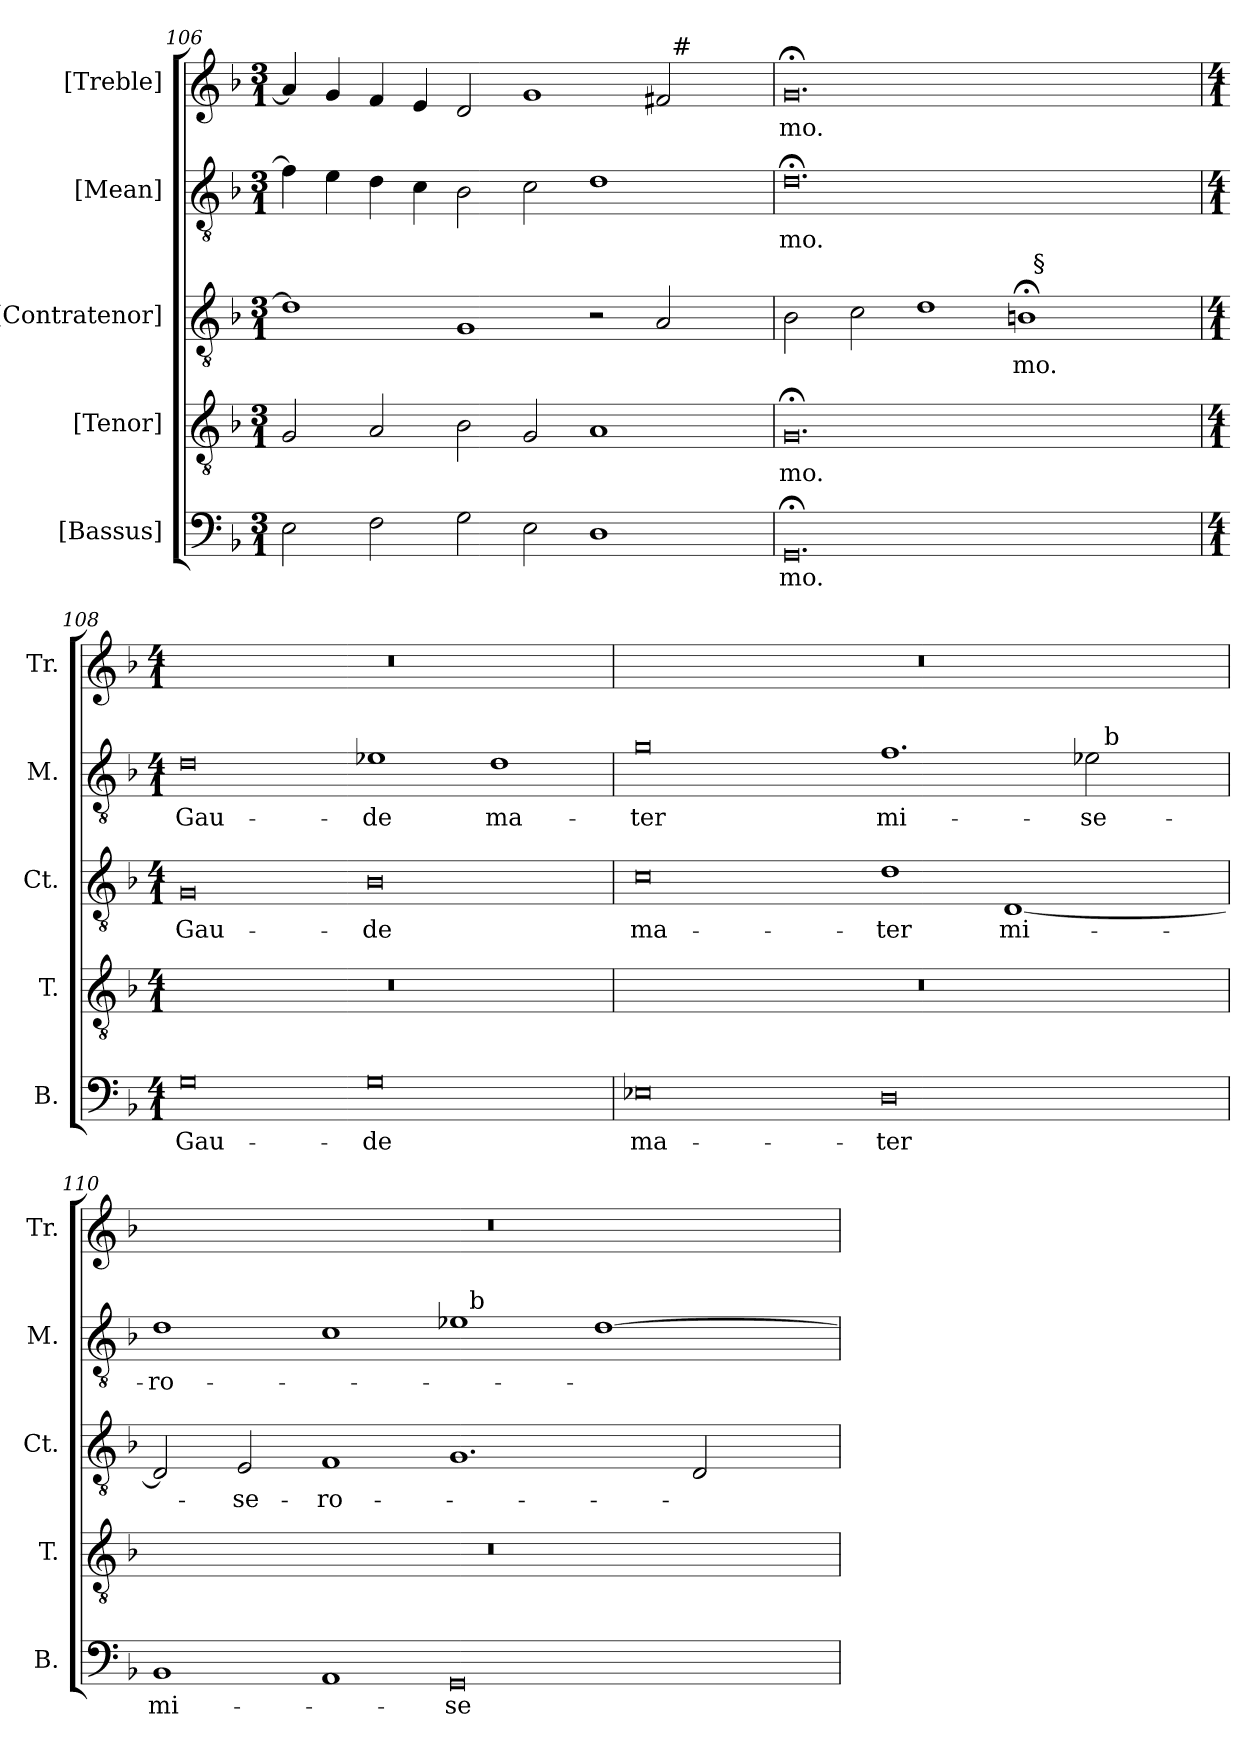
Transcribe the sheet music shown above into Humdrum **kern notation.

**kern	**text	**kern	**text	**kern	**text	**kern	**text	**kern	**text
*part5	*part5	*part4	*part4	*part3	*part3	*part2	*part2	*part1	*part1
*staff5	*staff5	*staff4	*staff4	*staff3	*staff3	*staff2	*staff2	*staff1	*staff1
*I"[Bassus]	*	*I"[Tenor]	*	*I"[Contratenor]	*	*I"[Mean]	*	*I"[Treble]	*
*I'B.	*	*I'T.	*	*I'Ct.	*	*I'M.	*	*I'Tr.	*
!!LO:LB:g=z
*clefF4	*	*clefGv2	*	*clefGv2	*	*clefGv2	*	*clefG2	*
*	*	*ITrd7c12	*	*ITrd7c12	*	*ITrd7c12	*	*	*
*k[b-]	*	*k[b-]	*	*k[b-]	*	*k[b-]	*	*k[b-]	*
*F:	*	*F:	*	*F:	*	*F:	*	*F:	*
*M3/1	*	*M3/1	*	*M3/1	*	*M3/1	*	*M3/1	*
=106	=106	=106	=106	=106	=106	=106	=106	=106	=106
*	*	*	*	*	*	*	*	*^	*
2Ei\	.	2GGi/	.	1Di]	.	4Fi\]	.	4ai/]	1ryy	.
.	.	.	.	.	.	4Ei\	.	4gi/	.	.
2Fi\	.	2AAi/	.	.	.	4Di\	.	4fi/	.	.
.	.	.	.	.	.	4Ci\	.	4ei/	.	.
2Gi\	.	2BB-i\	.	1GGi	.	2BB-i\	.	2di/	1ryy	.
2Ei\	.	2GGi/	.	.	.	2Ci\	.	1gi	.	.
1Di	.	1AAi	.	2r	.	1Di	.	.	2ryy	.
.	.	.	.	2AAi/	.	.	.	2f#i/	32ryy	.
.	.	.	.	.	.	.	.	.	256ryy	.
!	!	!	!	!	!	!	!	!	!LO:TX:a:t=#	!
.	.	.	.	.	.	.	.	.	4ryy	.
.	.	.	.	.	.	.	.	.	8ryy	.
.	.	.	.	.	.	.	.	.	16ryy	.
.	.	.	.	.	.	.	.	.	64..ryy	.
*	*	*	*	*	*	*	*	*v	*v	*
=107	=107	=107	=107	=107	=107	=107	=107	=107	=107
*	*	*	*	*	*	*	*	*^	*
!	!LO:LY:b:color=#000000	!	!	!	!	!	!	!	!	!
*	*	*	*	*	*	*	*	*v	*v	*
*	*	*	*	*	*	*	*	*^	*
!	!	!	!LO:LY:b:color=#000000	!	!	!	!	!	!	!
*	*	*	*	*	*	*	*	*v	*v	*
*	*	*	*	*	*	*	*	*^	*
!	!	!	!	!	!	!	!LO:LY:b:color=#000000	!	!	!
*	*	*	*	*	*	*	*	*v	*v	*
*	*	*	*	*	*	*	*	*^	*
!	!	!	!	!	!	!	!	!	!	!LO:LY:b:color=#000000
*	*	*	*	*^	*	*	*	*v	*v	*
0.GG;i	-mo.	0.GG;i	-mo.	2BB-i\	1ryy	.	0.D;i	-mo.	0.g;i	-mo.
.	.	.	.	2Ci\	.	.	.	.	.	.
.	.	.	.	1Di	1ryy	.	.	.	.	.
!	!	!	!	!	!	!LO:LY:b:color=#000000	!	!	!	!
.	.	.	.	1BB;i	32ryy	-mo.	.	.	.	.
.	.	.	.	.	256ryy	.	.	.	.	.
!	!	!	!	!	!LO:TX:a:t=§	!	!	!	!	!
.	.	.	.	.	2ryy	.	.	.	.	.
.	.	.	.	.	4ryy	.	.	.	.	.
.	.	.	.	.	8ryy	.	.	.	.	.
.	.	.	.	.	16ryy	.	.	.	.	.
.	.	.	.	.	64..ryy	.	.	.	.	.
*	*	*	*	*v	*v	*	*	*	*	*
!!LO:PB:g=z
=108	=108	=108	=108	=108	=108	=108	=108	=108	=108
*M4/1	*	*M4/1	*	*M4/1	*	*M4/1	*	*M4/1	*
*	*	*	*	*^	*	*	*	*	*
!	!LO:LY:b:color=#000000	!LO:N:vis=1	!	!	!	!	!	!	!	!
*	*	*	*	*v	*v	*	*	*	*	*
*	*	*	*	*^	*	*	*	*	*
!	!	!	!	!	!	!LO:LY:b:color=#000000	!	!	!	!
*	*	*	*	*v	*v	*	*	*	*	*
*	*	*	*	*^	*	*	*	*	*
!	!	!	!	!	!	!	!	!LO:LY:b:color=#000000	!LO:N:vis=1	!
*	*	*	*	*v	*v	*	*	*	*	*
0Gi	Gau-	00r	.	0GGi	Gau-	0Di	Gau-	00r	.
!	!LO:LY:b:color=#000000	!	!	!	!	!	!	!	!
!	!	!	!	!	!LO:LY:b:color=#000000	!	!	!	!
!	!	!	!	!	!	!	!LO:LY:b:color=#000000	!	!
0Gi	-de	.	.	0BB-i	-de	1E-Xi	-de	.	.
!	!	!	!	!	!	!	!LO:LY:b:color=#000000	!	!
.	.	.	.	.	.	1Di	ma-	.	.
=109	=109	=109	=109	=109	=109	=109	=109	=109	=109
!	!LO:LY:b:color=#000000	!LO:N:vis=1	!	!	!	!	!	!	!
!	!	!	!	!	!LO:LY:b:color=#000000	!	!	!	!
!	!	!	!	!	!	!	!LO:LY:b:color=#000000	!LO:N:vis=1	!
*	*	*	*	*	*	*^	*	*	*
0E-Xi	ma-	00r	.	0Ci	ma-	0Gi	1ryy	-ter	00r	.
.	.	.	.	.	.	.	1ryy	.	.	.
!	!LO:LY:b:color=#000000	!	!	!	!	!	!	!	!	!
!	!	!	!	!	!LO:LY:b:color=#000000	!	!	!	!	!
!	!	!	!	!	!	!	!	!LO:LY:b:color=#000000	!	!
0Di	-ter	.	.	1Di	-ter	1.Fi	1ryy	mi-	.	.
!	!	!	!	!	!LO:LY:b:color=#000000	!	!	!	!	!
.	.	.	.	[<1DDi	mi-	.	2ryy	.	.	.
!	!	!	!	!	!	!	!	!LO:LY:b:color=#000000	!	!
.	.	.	.	.	.	2E-i\	32ryy	-se-	.	.
.	.	.	.	.	.	.	256ryy	.	.	.
!	!	!	!	!	!	!	!LO:TX:a:t=b	!	!	!
.	.	.	.	.	.	.	4ryy	.	.	.
.	.	.	.	.	.	.	8ryy	.	.	.
.	.	.	.	.	.	.	16ryy	.	.	.
.	.	.	.	.	.	.	64..ryy	.	.	.
=110	=110	=110	=110	=110	=110	=110	=110	=110	=110	=110
!	!LO:LY:b:color=#000000	!LO:N:vis=1	!	!	!	!	!	!	!	!
!	!	!	!	!	!	!	!	!LO:LY:b:color=#000000	!LO:N:vis=1	!
1BB-i	mi-	00r	.	2DDi/]	.	1Di	1ryy	-ro-	00r	.
!	!	!	!	!	!LO:LY:b:color=#000000	!	!	!	!	!
.	.	.	.	2EEi/	-se-	.	.	.	.	.
!	!	!	!	!	!LO:LY:b:color=#000000	!	!	!	!	!
1AAi	.	.	.	1FFi	-ro-	1Ci	1ryy	.	.	.
!	!LO:LY:b:color=#000000	!	!	!	!	!	!	!	!	!
0GGi	-se-	.	.	1.GGi	.	1E-i	32ryy	.	.	.
.	.	.	.	.	.	.	256ryy	.	.	.
!	!	!	!	!	!	!	!LO:TX:a:t=b	!	!	!
.	.	.	.	.	.	.	1ryy	.	.	.
.	.	.	.	.	.	[>1Di	.	.	.	.
.	.	.	.	.	.	.	2ryy	.	.	.
.	.	.	.	2DDi/	.	.	.	.	.	.
.	.	.	.	.	.	.	4ryy	.	.	.
.	.	.	.	.	.	.	8ryy	.	.	.
.	.	.	.	.	.	.	16ryy	.	.	.
.	.	.	.	.	.	.	64..ryy	.	.	.
*	*	*	*	*	*	*v	*v	*	*	*
=	=	=	=	=	=	=	=	=	=
*-	*-	*-	*-	*-	*-	*-	*-	*-	*-
